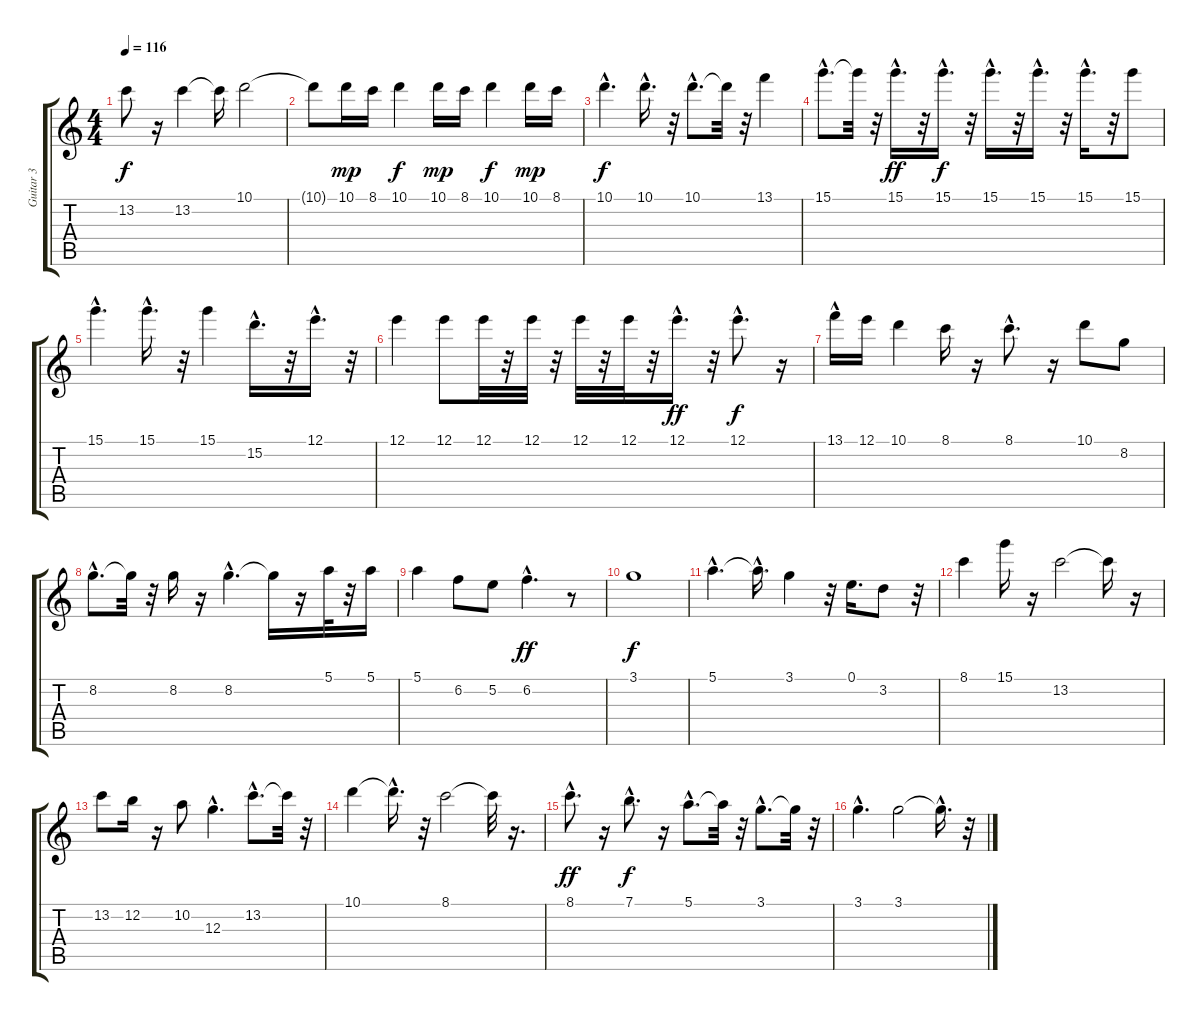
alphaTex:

\track ("Guitar 3" "Guitar 3") {instrument electricguitarclean}
\staff {score tabs}
\tuning (E4 B3 G3 D3 A2 E2) {hide}
\ts (4 4)
\tempo 116
\clef g2
\ks c
13.2.8{dy f} r.16 13.2.4 13.2{t}.16 10.1.2 |
10.1{t}.8 10.1.16{dy mp} 8.1.16 10.1.4{dy f} 10.1.16{dy mp} 8.1.16 10.1.4{dy f} 10.1.16{dy mp} 8.1.16 |
10.1{hac}.4{d dy f} 10.1{hac}.16{d} r.32 10.1{hac}.8{d} 10.1{t}.32 r.32 13.1.4 |
15.1{hac}.8{d} 15.1{t}.32 r.32 15.1{hac}.16{d dy ff} r.32 15.1{hac}.16{d dy f} r.32 15.1{hac}.16{d} r.32 15.1{hac}.16{d} r.32 15.1{hac}.16{d} r.32 15.1.8 |
15.1{hac}.4{d} 15.1{hac}.16{d} r.32 15.1.4 15.2{hac}.16{d} r.32 12.1{hac}.16{d} r.32 |
12.1.4 12.1.8 12.1.32 r.32 12.1.32 r.32 12.1.32 r.32 12.1.32 r.32 12.1{hac}.16{d dy ff} r.32 12.1{hac}.8{d dy f} r.16 |
13.1{hac}.16 12.1.16 10.1.4 8.1.16 r.16 8.1{hac}.8{d} r.16 10.1.8 8.2.8 |
8.2{hac}.8{d} 8.2{t}.32 r.32 8.2.16 r.16 8.2{hac}.4{d} 8.2{t}.16 r.16 5.1.32 r.32 5.1.16 |
5.1.4 6.2.8 5.2.8 6.2{hac}.4{d dy ff} r.8 |
3.1.1{dy f} |
5.1{hac}.4{d} 5.1{hac t}.16{d} 3.1.4 r.32 0.1.16{d} 3.2.8 r.32 |
8.1.4 15.1.16 r.16 13.2.2 13.2{t}.16 r.16 |
13.2.8 12.2.16 r.16 10.2.8 12.3{hac}.4{d} 13.2{hac}.8{d} 13.2{t}.32 r.32 |
10.1.4 10.1{hac t}.16{d} r.32 8.1.2 8.1{t}.32 r.16{d} |
8.1{hac}.8{d dy ff} r.16 7.1{hac}.8{d dy f} r.16 5.1{hac}.8{d} 5.1{t}.32 r.32 3.1{hac}.8{d} 3.1{t}.32 r.32 |
3.1{hac}.4{d} 3.1.2 3.1{hac t}.16{d} r.32
